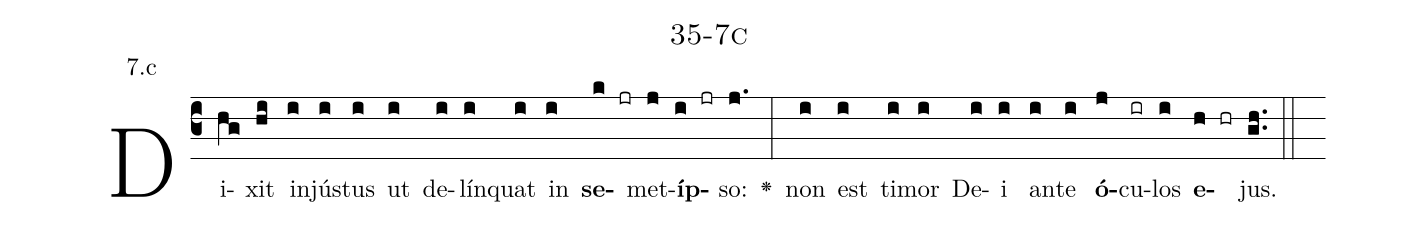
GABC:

name: 35-7c;
annotation: 7.c;
%%
(c3)Di(hg)xit(hi) in(i)jús(i)tus(i) ut(i) de(i)lín(i)quat(i) in(i) <b>se</b>(k jr)met(j)<b>íp</b>(i jr)so:(j.) <v>\greheightstar</v>(:) non(i) est(i) ti(i)mor(i) De(i)i(i) an(i)te(i) <b>ó</b>(j)cu(ir)los(i) <b>e</b>(h hr)jus.(gh..) (::)


%E(i) u(i) o(j) u(i) a(h) e.(gh..) (::)
